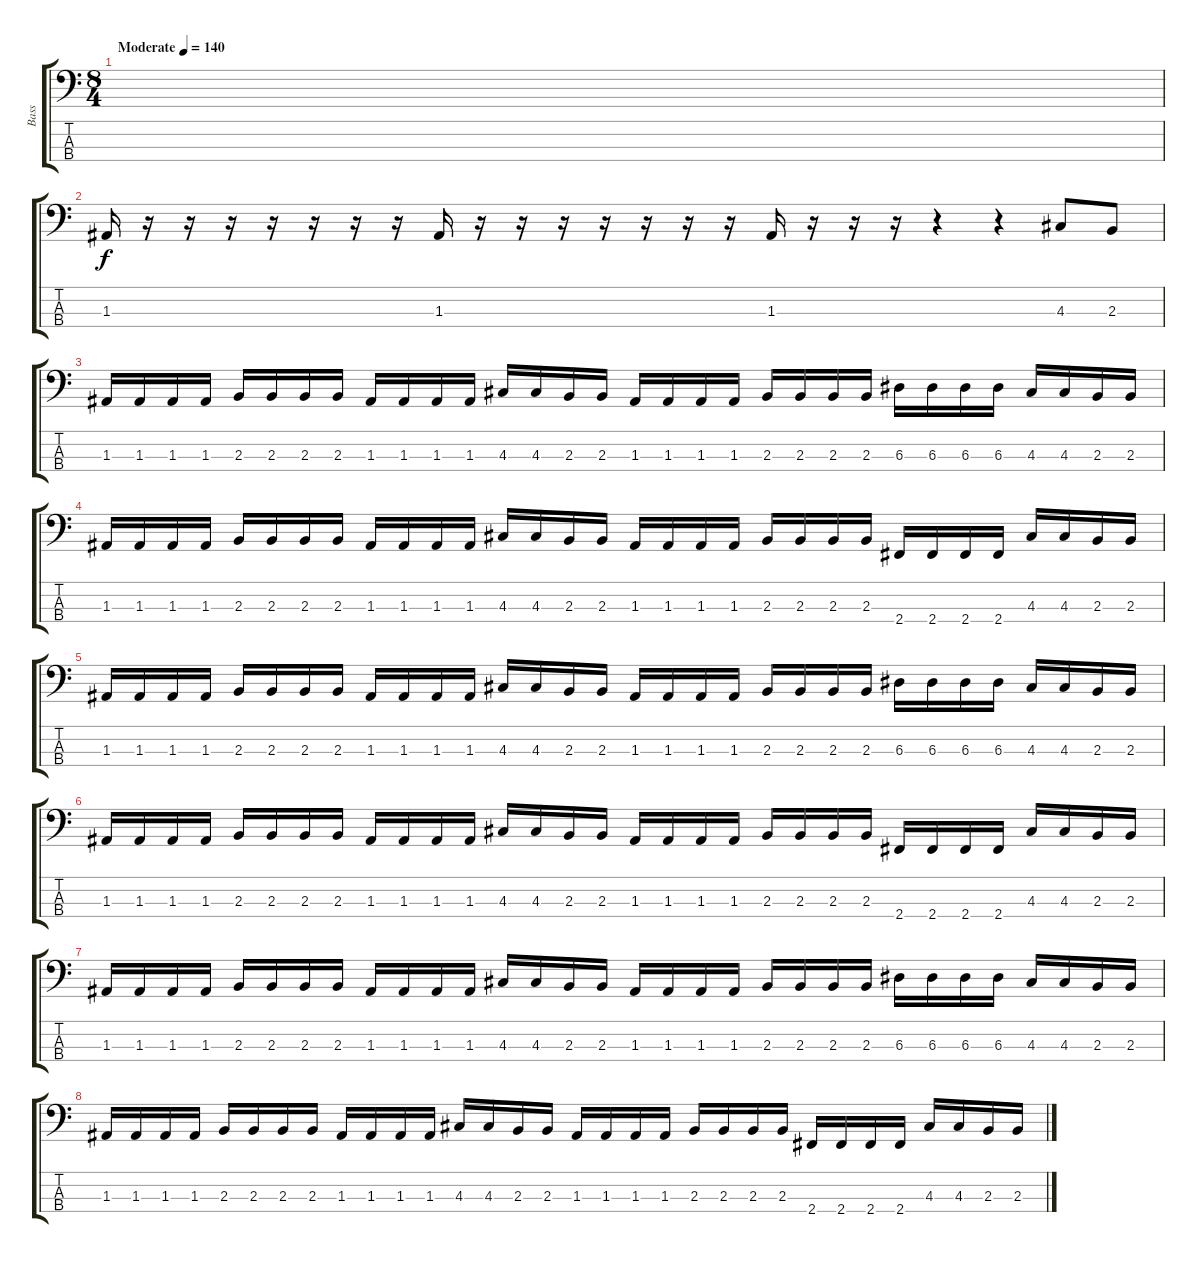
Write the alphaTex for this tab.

\track ("Bass" "Bass") {instrument electricbassfinger}
\staff {score tabs}
\tuning (G2 D2 A1 E1) {hide}
\ts (8 4)
\tempo (140 "Moderate")
\clef f4
\ks c
|
1.3.16 r.16 r.16 r.16 r.16 r.16 r.16 r.16 1.3.16 r.16 r.16 r.16 r.16 r.16 r.16 r.16 1.3.16 r.16 r.16 r.16 r.4 r.4 4.3.8 2.3.8 |
1.3.16 1.3.16 1.3.16 1.3.16 2.3.16 2.3.16 2.3.16 2.3.16 1.3.16 1.3.16 1.3.16 1.3.16 4.3.16 4.3.16 2.3.16 2.3.16 1.3.16 1.3.16 1.3.16 1.3.16 2.3.16 2.3.16 2.3.16 2.3.16 6.3.16 6.3.16 6.3.16 6.3.16 4.3.16 4.3.16 2.3.16 2.3.16 |
1.3.16 1.3.16 1.3.16 1.3.16 2.3.16 2.3.16 2.3.16 2.3.16 1.3.16 1.3.16 1.3.16 1.3.16 4.3.16 4.3.16 2.3.16 2.3.16 1.3.16 1.3.16 1.3.16 1.3.16 2.3.16 2.3.16 2.3.16 2.3.16 2.4.16 2.4.16 2.4.16 2.4.16 4.3.16 4.3.16 2.3.16 2.3.16 |
1.3.16 1.3.16 1.3.16 1.3.16 2.3.16 2.3.16 2.3.16 2.3.16 1.3.16 1.3.16 1.3.16 1.3.16 4.3.16 4.3.16 2.3.16 2.3.16 1.3.16 1.3.16 1.3.16 1.3.16 2.3.16 2.3.16 2.3.16 2.3.16 6.3.16 6.3.16 6.3.16 6.3.16 4.3.16 4.3.16 2.3.16 2.3.16 |
1.3.16 1.3.16 1.3.16 1.3.16 2.3.16 2.3.16 2.3.16 2.3.16 1.3.16 1.3.16 1.3.16 1.3.16 4.3.16 4.3.16 2.3.16 2.3.16 1.3.16 1.3.16 1.3.16 1.3.16 2.3.16 2.3.16 2.3.16 2.3.16 2.4.16 2.4.16 2.4.16 2.4.16 4.3.16 4.3.16 2.3.16 2.3.16 |
1.3.16 1.3.16 1.3.16 1.3.16 2.3.16 2.3.16 2.3.16 2.3.16 1.3.16 1.3.16 1.3.16 1.3.16 4.3.16 4.3.16 2.3.16 2.3.16 1.3.16 1.3.16 1.3.16 1.3.16 2.3.16 2.3.16 2.3.16 2.3.16 6.3.16 6.3.16 6.3.16 6.3.16 4.3.16 4.3.16 2.3.16 2.3.16 |
1.3.16 1.3.16 1.3.16 1.3.16 2.3.16 2.3.16 2.3.16 2.3.16 1.3.16 1.3.16 1.3.16 1.3.16 4.3.16 4.3.16 2.3.16 2.3.16 1.3.16 1.3.16 1.3.16 1.3.16 2.3.16 2.3.16 2.3.16 2.3.16 2.4.16 2.4.16 2.4.16 2.4.16 4.3.16 4.3.16 2.3.16 2.3.16
